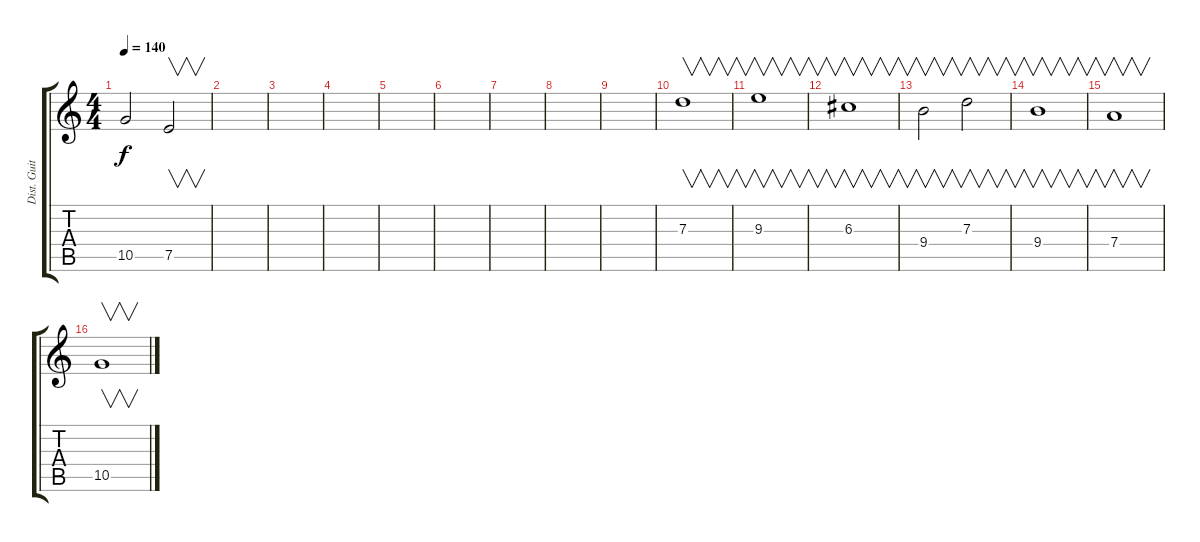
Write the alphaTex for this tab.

\track ("Dist. Guitar" "Dist. Guit") {instrument distortionguitar}
\staff {score tabs}
\tuning (E4 B3 G3 D3 A2 E2) {hide}
\ts (4 4)
\tempo 140
\clef g2
\ks c
10.5{t}.2{dy f} 7.5.2{v} |
|
|
|
|
|
|
|
|
7.3.1{v} |
9.3.1{v} |
6.3.1{v} |
9.4.2{v} 7.3.2{v} |
9.4.1{v} |
7.4.1{v} |
10.5.1{v}
